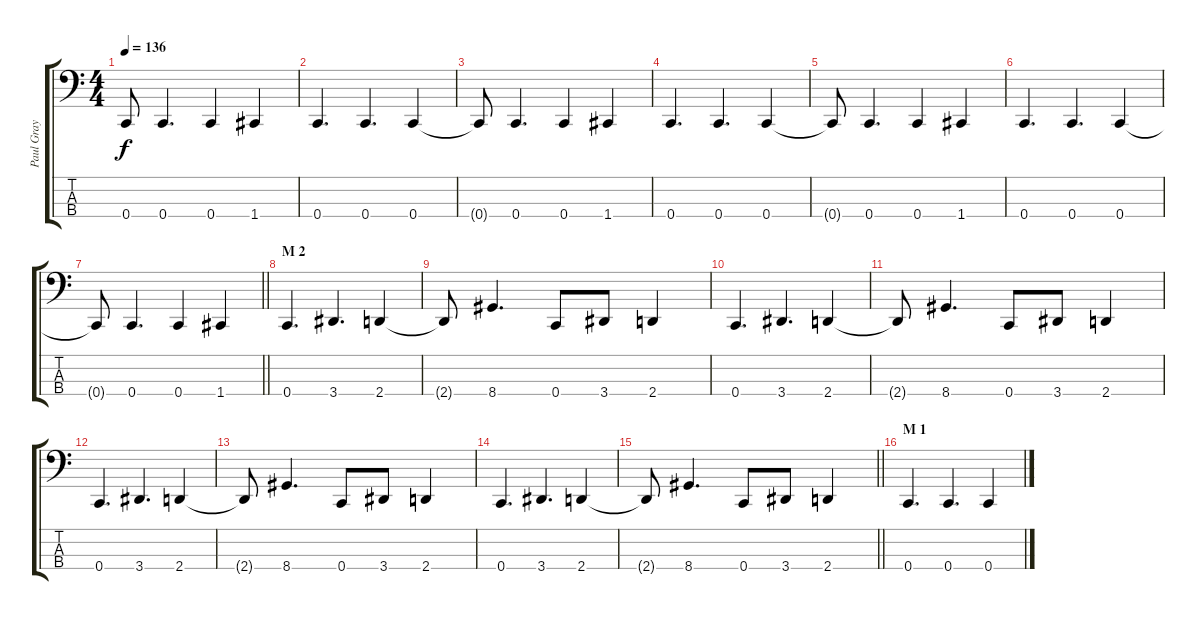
\track ("Paul Gray" "Paul Gray") {instrument electricbasspick}
\staff {score tabs}
\tuning (F2 C2 G1 C1) {hide}
\ts (4 4)
\tempo 136
\clef f4
\ks c
0.4{t}.8{dy f} 0.4.4{d} 0.4.4 1.4.4 |
0.4.4{d} 0.4.4{d} 0.4.4 |
0.4{t}.8 0.4.4{d} 0.4.4 1.4.4 |
0.4.4{d} 0.4.4{d} 0.4.4 |
0.4{t}.8 0.4.4{d} 0.4.4 1.4.4 |
0.4.4{d} 0.4.4{d} 0.4.4 |
\barLineRight lightlight
0.4{t}.8 0.4.4{d} 0.4.4 1.4.4 |
\section ("" "M 2")
0.4.4{d} 3.4.4{d} 2.4.4 |
2.4{t}.8 8.4.4{d} 0.4.8 3.4.8 2.4.4 |
0.4.4{d} 3.4.4{d} 2.4.4 |
2.4{t}.8 8.4.4{d} 0.4.8 3.4.8 2.4.4 |
0.4.4{d} 3.4.4{d} 2.4.4 |
2.4{t}.8 8.4.4{d} 0.4.8 3.4.8 2.4.4 |
0.4.4{d} 3.4.4{d} 2.4.4 |
\barLineRight lightlight
2.4{t}.8 8.4.4{d} 0.4.8 3.4.8 2.4.4 |
\section ("" "M 1")
0.4.4{d} 0.4.4{d} 0.4.4
